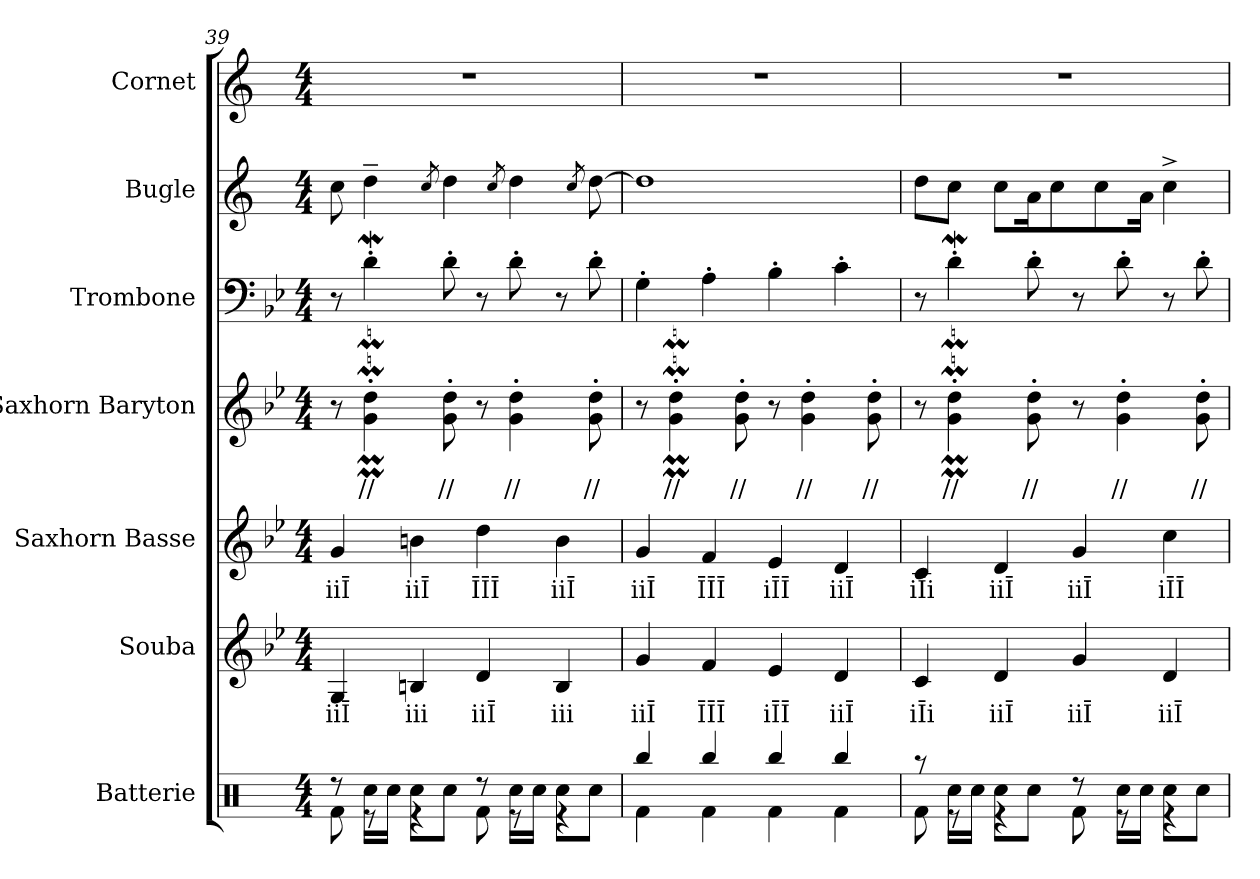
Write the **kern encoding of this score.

**kern	**kern	**text	**kern	**text	**kern	**text	**kern	**kern	**kern
*part7	*part6	*part6	*part5	*part5	*part4	*part4	*part3	*part2	*part1
*staff7	*staff6	*staff6	*staff5	*staff5	*staff4	*staff4	*staff3	*staff2	*staff1
*I"Batterie	*I"Souba	*	*I"Saxhorn Basse	*	*I"Saxhorn Baryton	*	*I"Trombone	*I"Bugle	*I"Cornet
*I'Bat.	*I'Sba.	*	*I'Bass.	*	*I'Bar.	*	*I'Tbn.	*I'Bu.	*I'Cnt.
!!LO:PB:g=z
*clefX	*clefG2	*	*clefG2	*	*clefG2	*	*clefF4	*clefG2	*clefG2
*	*ITrd15c26	*	*ITrd8c14	*	*ITrd8c14	*	*	*ITrd1c2	*ITrd1c2
*k[]	*k[b-e-]	*	*k[b-e-]	*	*k[b-e-]	*	*k[b-e-]	*k[b-e-]	*k[b-e-]
*M4/4	*M4/4	*	*M4/4	*	*M4/4	*	*M4/4	*M4/4	*M4/4
=39	=39	=39	=39	=39	=39	=39	=39	=39	=39
*^	*	*	*	*	*	*	*	*	*
!	!	!	!LO:LY:b	!	!LO:LY:b	!	!	!	!	!
8r	8Rf\	4GGG/	iiĪ	4G/	iiĪ	8r	.	8r	8b-\	1r
!	!	!	!	!	!	!	!LO:LY:b	!	!	!
16Rcc\LL	8r	.	.	.	.	4G\M' 4d\M'	//	4dW'\	4cc~\	.
16Rcc\JJ	.	.	.	.	.	.	.	.	.	.
!	!	!	!LO:LY:b	!	!LO:LY:b	!	!	!	!	!
8Rcc\L	4r	4BBBn/	iii	4Bn\	iiĪ	.	.	.	.	.
.	.	.	.	.	.	.	.	.	8qb-/	.
!	!	!	!	!	!	!	!LO:LY:b	!	!	!
8Rcc\J	.	.	.	.	.	8G\' 8d\'	//	8d'\	4cc\	.
!	!	!	!LO:LY:b	!	!LO:LY:b	!	!	!	!	!
8r	8Rf\	4DD/	iiĪ	4d\	ĪĪĪ	8r	.	8r	.	.
.	.	.	.	.	.	.	.	.	8qb-/	.
!	!	!	!	!	!	!	!LO:LY:b	!	!	!
16Rcc\LL	8r	.	.	.	.	4G\' 4d\'	//	8d'\	4cc\	.
16Rcc\JJ	.	.	.	.	.	.	.	.	.	.
!	!	!	!LO:LY:b	!	!LO:LY:b	!	!	!	!	!
8Rcc\L	4r	4BBB/	iii	4B\	iiĪ	.	.	8r	.	.
.	.	.	.	.	.	.	.	.	8qb-/	.
!	!	!	!	!	!	!	!LO:LY:b	!	!	!
8Rcc\J	.	.	.	.	.	8G\' 8d\'	//	8d'\	[8cc\	.
=40	=40	=40	=40	=40	=40	=40	=40	=40	=40	=40
!	!	!	!LO:LY:b	!	!LO:LY:b	!	!	!	!	!
4Rbb/	4Rf\	4GG/	iiĪ	4G/	iiĪ	8r	.	4G'\	1cc]	1r
!	!	!	!	!	!	!	!LO:LY:b	!	!	!
.	.	.	.	.	.	4G\M' 4d\M'	//	.	.	.
!	!	!	!LO:LY:b	!	!LO:LY:b	!	!	!	!	!
4Rbb/	4Rf\	4FF/	ĪĪĪ	4F/	ĪĪĪ	.	.	4A'\	.	.
!	!	!	!	!	!	!	!LO:LY:b	!	!	!
.	.	.	.	.	.	8G\' 8d\'	//	.	.	.
!	!	!	!LO:LY:b	!	!LO:LY:b	!	!	!	!	!
4Rbb/	4Rf\	4EE-/	iĪĪ	4E-/	iĪĪ	8r	.	4B-'\	.	.
!	!	!	!	!	!	!	!LO:LY:b	!	!	!
.	.	.	.	.	.	4G\' 4d\'	//	.	.	.
!	!	!	!LO:LY:b	!	!LO:LY:b	!	!	!	!	!
4Rbb/	4Rf\	4DD/	iiĪ	4D/	iiĪ	.	.	4c'\	.	.
!	!	!	!	!	!	!	!LO:LY:b	!	!	!
.	.	.	.	.	.	8G\' 8d\'	//	.	.	.
=41	=41	=41	=41	=41	=41	=41	=41	=41	=41	=41
!	!	!	!LO:LY:b	!	!LO:LY:b	!	!	!	!	!
8r	8Rf\	4CC/	iĪi	4C/	iĪi	8r	.	8r	8cc\L	1r
!	!	!	!	!	!	!	!LO:LY:b	!	!	!
16Rcc\LL	8r	.	.	.	.	4G\M' 4d\M'	//	4dW'\	8b-\J	.
16Rcc\JJ	.	.	.	.	.	.	.	.	.	.
!	!	!	!LO:LY:b	!	!LO:LY:b	!	!	!	!	!
8Rcc\L	4r	4DD/	iiĪ	4D/	iiĪ	.	.	.	8b-\L	.
!	!	!	!	!	!	!	!LO:LY:b	!	!	!
8Rcc\J	.	.	.	.	.	8G\' 8d\'	//	8d'\	16g\K	.
.	.	.	.	.	.	.	.	.	8b-\	.
!	!	!	!LO:LY:b	!	!LO:LY:b	!	!	!	!	!
8r	8Rf\	4GG/	iiĪ	4G/	iiĪ	8r	.	8r	.	.
.	.	.	.	.	.	.	.	.	8b-\	.
!	!	!	!	!	!	!	!LO:LY:b	!	!	!
16Rcc\LL	8r	.	.	.	.	4G\' 4d\'	//	8d'\	.	.
16Rcc\JJ	.	.	.	.	.	.	.	.	16g\Jk	.
!	!	!	!LO:LY:b	!	!LO:LY:b	!	!	!	!	!
8Rcc\L	4r	4DD/	iiĪ	4c\	iĪĪ	.	.	8r	4b-^\	.
!	!	!	!	!	!	!	!LO:LY:b	!	!	!
8Rcc\J	.	.	.	.	.	8G\' 8d\'	//	8d'\	.	.
*v	*v	*	*	*	*	*	*	*	*	*
=	=	=	=	=	=	=	=	=	=
*-	*-	*-	*-	*-	*-	*-	*-	*-	*-
